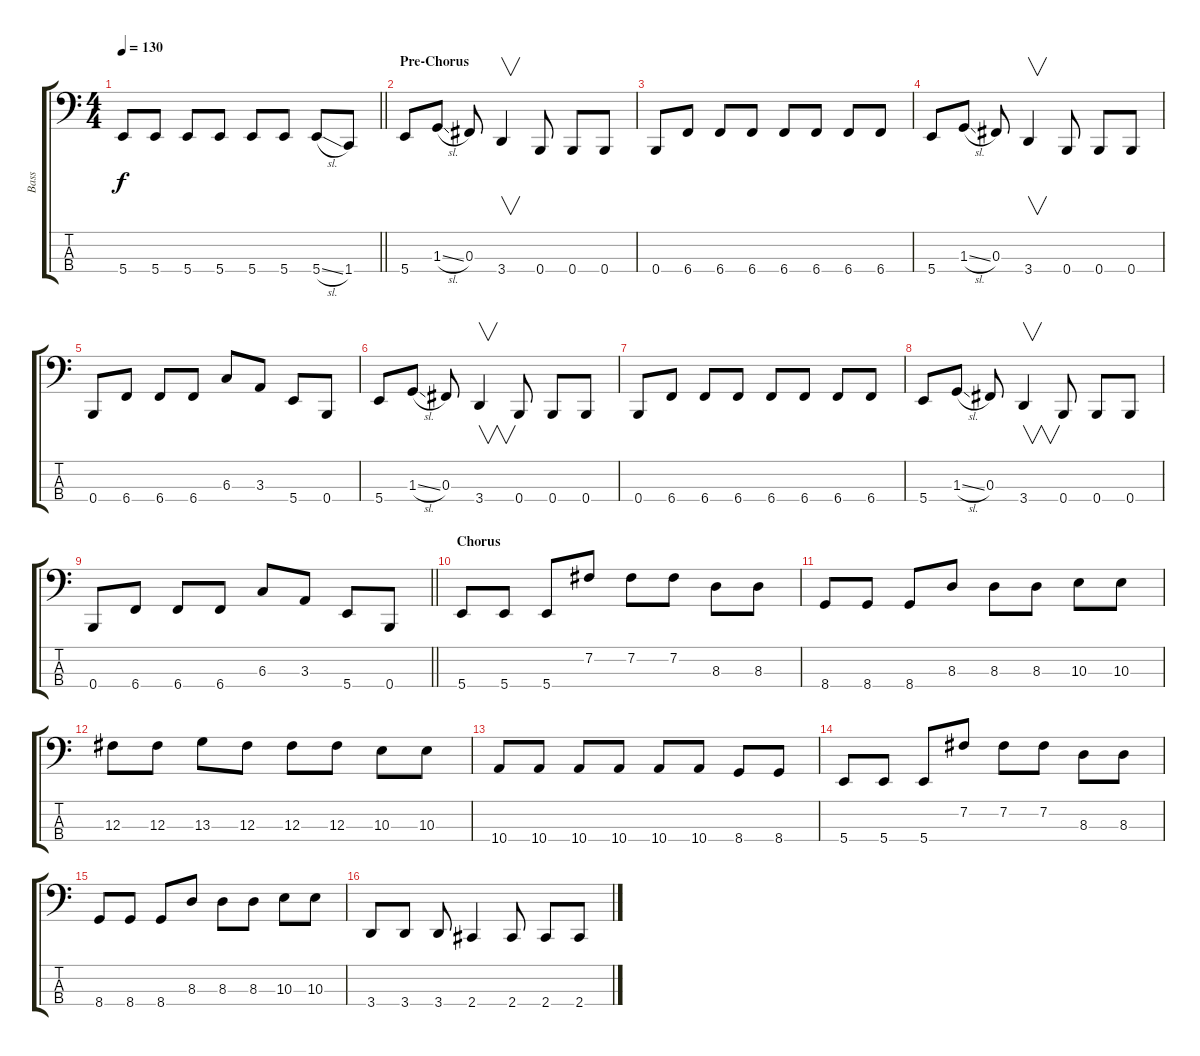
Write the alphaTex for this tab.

\track ("Bass" "Bass") {instrument electricbassfinger}
\staff {score tabs}
\tuning (E2 B1 Gb1 B0) {hide}
\ts (4 4)
\tempo 130
\clef f4
\barLineRight lightlight
\ks c
5.4.8{dy f} 5.4.8 5.4.8 5.4.8 5.4.8 5.4.8 5.4{sl}.8 1.4.8 |
\section ("" "Pre-Chorus")
5.4.8 1.3{sl}.8 0.3.8 3.4.4{v} 0.4.8 0.4.8 0.4.8 |
0.4.8 6.4.8 6.4.8 6.4.8 6.4.8 6.4.8 6.4.8 6.4.8 |
5.4.8 1.3{sl}.8 0.3.8 3.4.4{v} 0.4.8 0.4.8 0.4.8 |
0.4.8 6.4.8 6.4.8 6.4.8 6.3.8 3.3.8 5.4.8 0.4.8 |
5.4.8 1.3{sl}.8 0.3.8 3.4.4{v} 0.4.8 0.4.8 0.4.8 |
0.4.8 6.4.8 6.4.8 6.4.8 6.4.8 6.4.8 6.4.8 6.4.8 |
5.4.8 1.3{sl}.8 0.3.8 3.4.4{v} 0.4.8 0.4.8 0.4.8 |
\barLineRight lightlight
0.4.8 6.4.8 6.4.8 6.4.8 6.3.8 3.3.8 5.4.8 0.4.8 |
\section ("" "Chorus")
5.4.8 5.4.8 5.4.8 7.2.8 7.2.8 7.2.8 8.3.8 8.3.8 |
8.4.8 8.4.8 8.4.8 8.3.8 8.3.8 8.3.8 10.3.8 10.3.8 |
12.3.8 12.3.8 13.3.8 12.3.8 12.3.8 12.3.8 10.3.8 10.3.8 |
10.4.8 10.4.8 10.4.8 10.4.8 10.4.8 10.4.8 8.4.8 8.4.8 |
5.4.8 5.4.8 5.4.8 7.2.8 7.2.8 7.2.8 8.3.8 8.3.8 |
8.4.8 8.4.8 8.4.8 8.3.8 8.3.8 8.3.8 10.3.8 10.3.8 |
3.4.8 3.4.8 3.4.8 2.4.4 2.4.8 2.4.8 2.4.8
